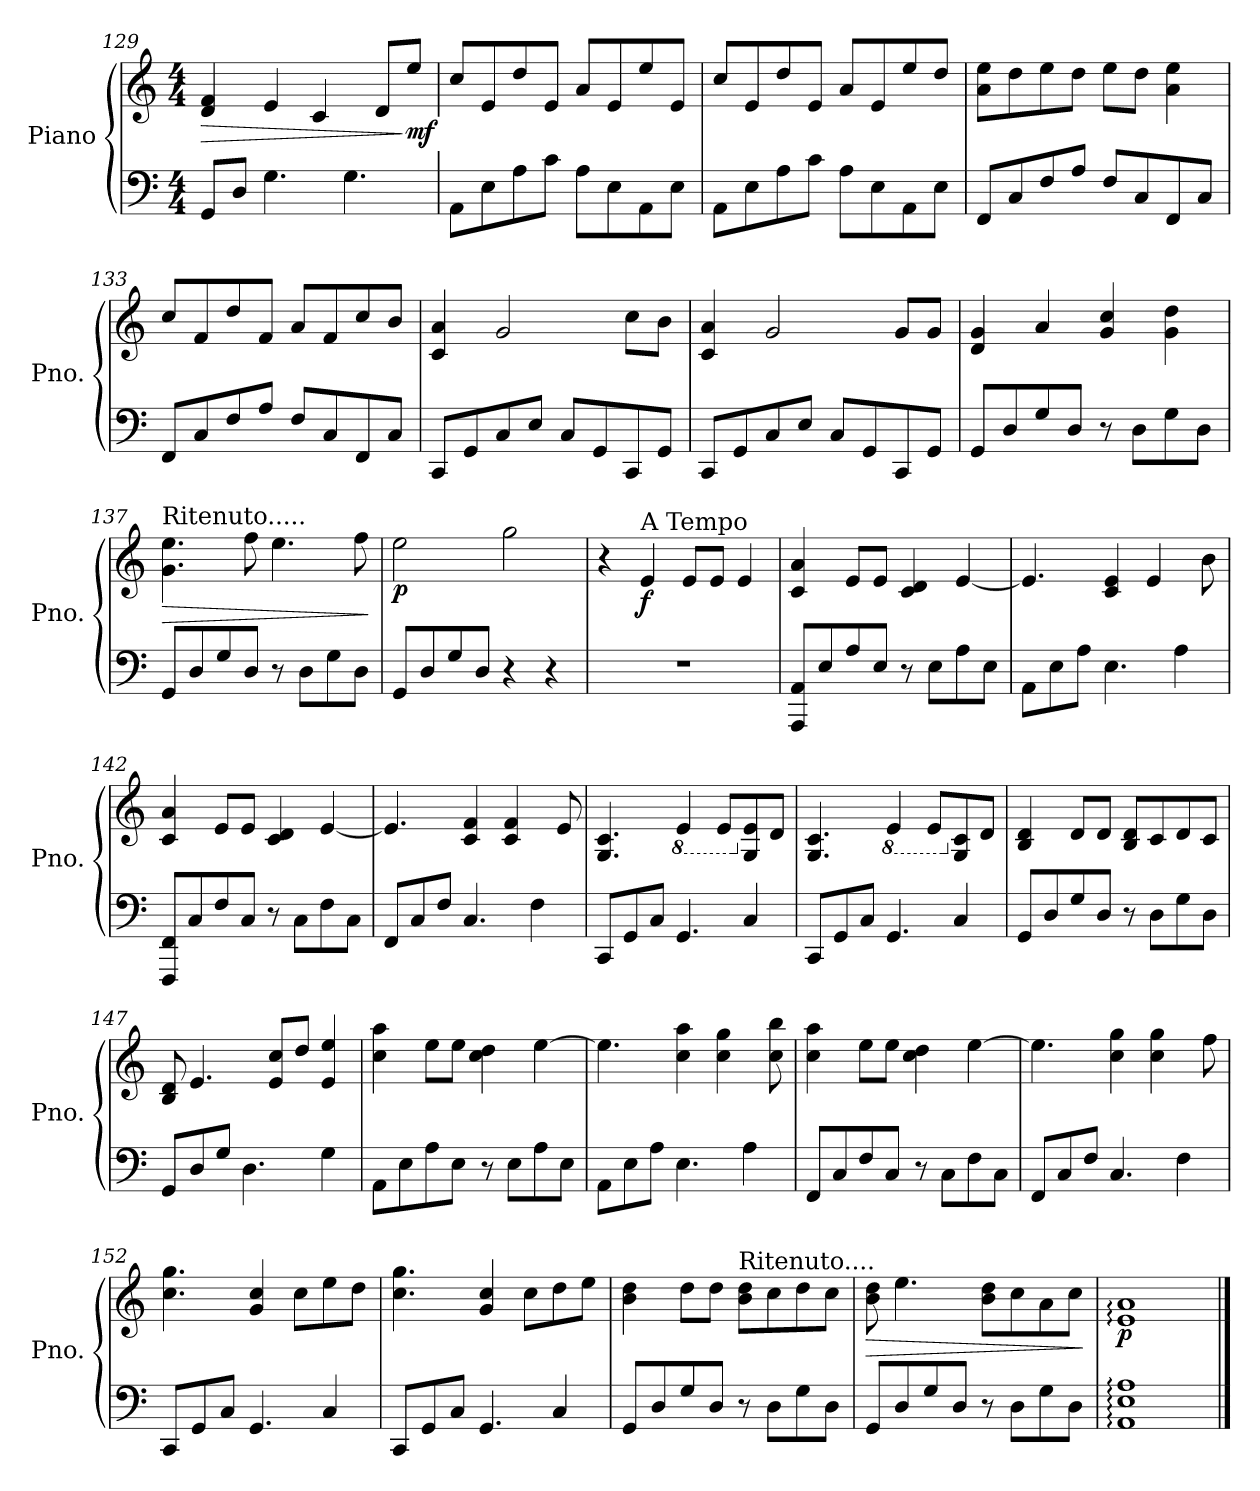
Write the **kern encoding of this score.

**kern	**kern	**dynam
*part1	*part1	*part1
*staff2	*staff1	*staff1/2
*I"Piano	*	*
*I'Pno.	*	*
*clefF4	*clefG2	*
*k[]	*k[]	*
*M4/4	*M4/4	*
=129	=129	=129
!	!	!LO:HP:b
8GG/L	4d/ 4f/	>
8D/J	.	.
4.G\	4e/	.
.	4c/	.
4.G\	.	.
.	8d/L	.
!	!	!LO:DY:n=1:b
.	8ee/J	] mf
!!LO:LB:g=z
=130	=130	=130
8AA\L	8cc/L	.
8E\	8e/	.
8A\	8dd/	.
8c\J	8e/J	.
8A\L	8a/L	.
8E\	8e/	.
8AA\	8ee/	.
8E\J	8e/J	.
=131	=131	=131
8AA\L	8cc/L	.
8E\	8e/	.
8A\	8dd/	.
8c\J	8e/J	.
8A\L	8a/L	.
8E\	8e/	.
8AA\	8ee/	.
8E\J	8dd/J	.
=132	=132	=132
8FF/L	8a\ 8ee\L	.
8C/	8dd\	.
8F/	8ee\	.
8A/J	8dd\J	.
8F/L	8ee\L	.
8C/	8dd\J	.
8FF/	4a\ 4ee\	.
8C/J	.	.
=133	=133	=133
8FF/L	8cc/L	.
8C/	8f/	.
8F/	8dd/	.
8A/J	8f/J	.
8F/L	8a/L	.
8C/	8f/	.
8FF/	8cc/	.
8C/J	8b/J	.
=134	=134	=134
8CC/L	4c/ 4a/	.
8GG/	.	.
8C/	2g/	.
8E/J	.	.
8C/L	.	.
8GG/	.	.
8CC/	8cc\L	.
8GG/J	8b\J	.
!!LO:LB:g=z
=135	=135	=135
8CC/L	4c/ 4a/	.
8GG/	.	.
8C/	2g/	.
8E/J	.	.
8C/L	.	.
8GG/	.	.
8CC/	8g/L	.
8GG/J	8g/J	.
=136	=136	=136
8GG/L	4d/ 4g/	.
8D/	.	.
8G/	4a/	.
8D/J	.	.
8r	4g/ 4cc/	.
8D\L	.	.
8G\	4g\ 4dd\	.
8D\J	.	.
=137	=137	=137
!	!LO:TX:a:t=Ritenuto.....	!
!	!	!LO:HP:b
8GG/L	4.g\ 4.ee\	>
8D/	.	.
8G/	.	.
8D/J	8ff\	.
8r	4.ee\	.
8D\L	.	.
8G\	.	.
8D\J	8ff\	.
.	.	]
=138	=138	=138
!	!	!LO:DY:b
8GG/L	2ee\	p
8D/	.	.
8G/	.	.
8D/J	.	.
4r	2gg\	.
4r	.	.
=139	=139	=139
1r	4r	.
!	!LO:TX:a:t=A Tempo	!
!	!	!LO:DY:b
.	4e/	f
.	8e/L	.
.	8e/J	.
.	4e/	.
=140	=140	=140
8AAA/ 8AA/L	4c/ 4a/	.
8E/	.	.
8A/	8e/L	.
8E/J	8e/J	.
8r	4c/ 4d/	.
8E\L	.	.
8A\	[4e/	.
8E\J	.	.
!!LO:LB:g=z
=141	=141	=141
8AA\L	4.e/]	.
8E\	.	.
8A\J	.	.
4.E\	4c/ 4e/	.
.	4e/	.
4A\	.	.
.	8b\	.
=142	=142	=142
8FFF/ 8FF/L	4c/ 4a/	.
8C/	.	.
8F/	8e/L	.
8C/J	8e/J	.
8r	4c/ 4d/	.
8C\L	.	.
8F\	[4e/	.
8C\J	.	.
=143	=143	=143
8FF/L	4.e/]	.
8C/	.	.
8F/J	.	.
4.C/	4c/ 4f/	.
.	4c/ 4f/	.
4F\	.	.
.	8e/	.
=144	=144	=144
8CC/L	4.G/ 4.c/	.
8GG/	.	.
8C/J	.	.
*	*8ba	*
4.GG/	4E/	.
.	8E/L	.
*	*X8ba	*
4C/	8G/ 8e/	.
.	8d/J	.
=145	=145	=145
8CC/L	4.G/ 4.c/	.
8GG/	.	.
8C/J	.	.
*	*8ba	*
4.GG/	4E/	.
.	8E/L	.
*	*X8ba	*
4C/	8G/ 8c/	.
.	8d/J	.
!!LO:PB:g=z
=146	=146	=146
8GG/L	4B/ 4d/	.
8D/	.	.
8G/	8d/L	.
8D/J	8d/J	.
8r	8B/ 8d/L	.
8D\L	8c/	.
8G\	8d/	.
8D\J	8c/J	.
=147	=147	=147
8GG/L	8B/ 8d/	.
8D/	4.e/	.
8G/J	.	.
4.D\	.	.
.	8e/ 8cc/L	.
.	8dd/J	.
4G\	4e/ 4ee/	.
=148	=148	=148
8AA\L	4cc\ 4aa\	.
8E\	.	.
8A\	8ee\L	.
8E\J	8ee\J	.
8r	4cc\ 4dd\	.
8E\L	.	.
8A\	[4ee\	.
8E\J	.	.
=149	=149	=149
8AA\L	4.ee\]	.
8E\	.	.
8A\J	.	.
4.E\	4cc\ 4aa\	.
.	4cc\ 4gg\	.
4A\	.	.
.	8cc\ 8bb\	.
=150	=150	=150
8FF/L	4cc\ 4aa\	.
8C/	.	.
8F/	8ee\L	.
8C/J	8ee\J	.
8r	4cc\ 4dd\	.
8C\L	.	.
8F\	[4ee\	.
8C\J	.	.
!!LO:LB:g=z
=151	=151	=151
8FF/L	4.ee\]	.
8C/	.	.
8F/J	.	.
4.C/	4cc\ 4gg\	.
.	4cc\ 4gg\	.
4F\	.	.
.	8ff\	.
=152	=152	=152
8CC/L	4.cc\ 4.gg\	.
8GG/	.	.
8C/J	.	.
4.GG/	4g/ 4cc/	.
.	8cc\L	.
4C/	8ee\	.
.	8dd\J	.
=153	=153	=153
8CC/L	4.cc\ 4.gg\	.
8GG/	.	.
8C/J	.	.
4.GG/	4g/ 4cc/	.
.	8cc\L	.
4C/	8dd\	.
.	8ee\J	.
=154	=154	=154
8GG/L	4b\ 4dd\	.
8D/	.	.
8G/	8dd\L	.
8D/J	8dd\J	.
!	!LO:TX:a:t=Ritenuto....	!
8r	8b\ 8dd\L	.
8D\L	8cc\	.
8G\	8dd\	.
8D\J	8cc\J	.
=155	=155	=155
!	!	!LO:HP:b
8GG/L	8b\ 8dd\	>
8D/	4.ee\	.
8G/	.	.
8D/J	.	.
8r	8b\ 8dd\L	.
8D\L	8cc\	.
8G\	8a\	.
8D\J	8cc\J	.
.	.	]
=156	=156	=156
!	!	!LO:DY:b
1AA: 1E: 1A:	1e: 1a:	p
==	==	==
*-	*-	*-
